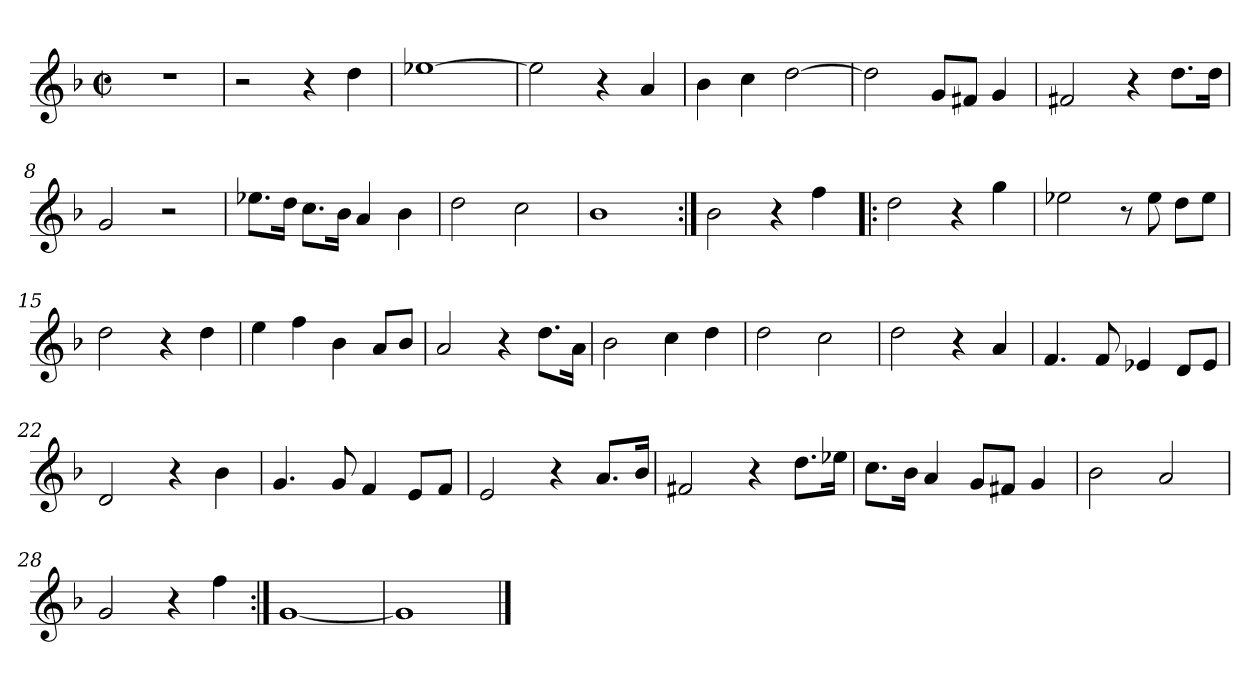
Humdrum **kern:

**kern
*part1
*staff1
*clefG2
*k[b-]
*F:
*M2/2
*met(c|)
=1
1r
=2
2r
4r
4dd\
=3
[1ee-X
=4
2ee-\]
4r
4a/
=5
4b-\
4cc\
[2dd\
=6
2dd\]
8g/L
8f#X/J
4g/
=7
2f#X/
4r
8.dd\L
16dd\Jk
!!LO:LB:g=z
=8
2g/
2r
=9
8.ee-X\L
16dd\Jk
8.cc\L
16b-\Jk
4a/
4b-\
=10
2dd\
2cc\
=11
1b-
=12:|!
2b-\
4r
4ff\
=13!|:
2dd\
4r
4gg\
!!LO:LB:g=z
=14
2ee-X\
8r
8ee-\
8dd\L
8ee-\J
=15
2dd\
4r
4dd\
=16
4ee\
4ff\
4b-\
8a/L
8b-/J
=17
2a/
4r
8.dd\L
16a\Jk
=18
2b-\
4cc\
4dd\
=19
2dd\
2cc\
!!LO:LB:g=z
=20
2dd\
4r
4a/
=21
4.f/
8f/
4e-X/
8d/L
8e-/J
=22
2d/
4r
4b-\
=23
4.g/
8g/
4f/
8e/L
8f/J
=24
2e/
4r
8.a/L
16b-/Jk
!!LO:LB:g=z
=25
2f#X/
4r
8.dd\L
16ee-X\Jk
=26
8.cc\L
16b-\Jk
4a/
8g/L
8f#X/J
4g/
=27
2b-\
2a/
=28
2g/
4r
4ff\
=29:|!
[1g
=30
1g]
==
*-
